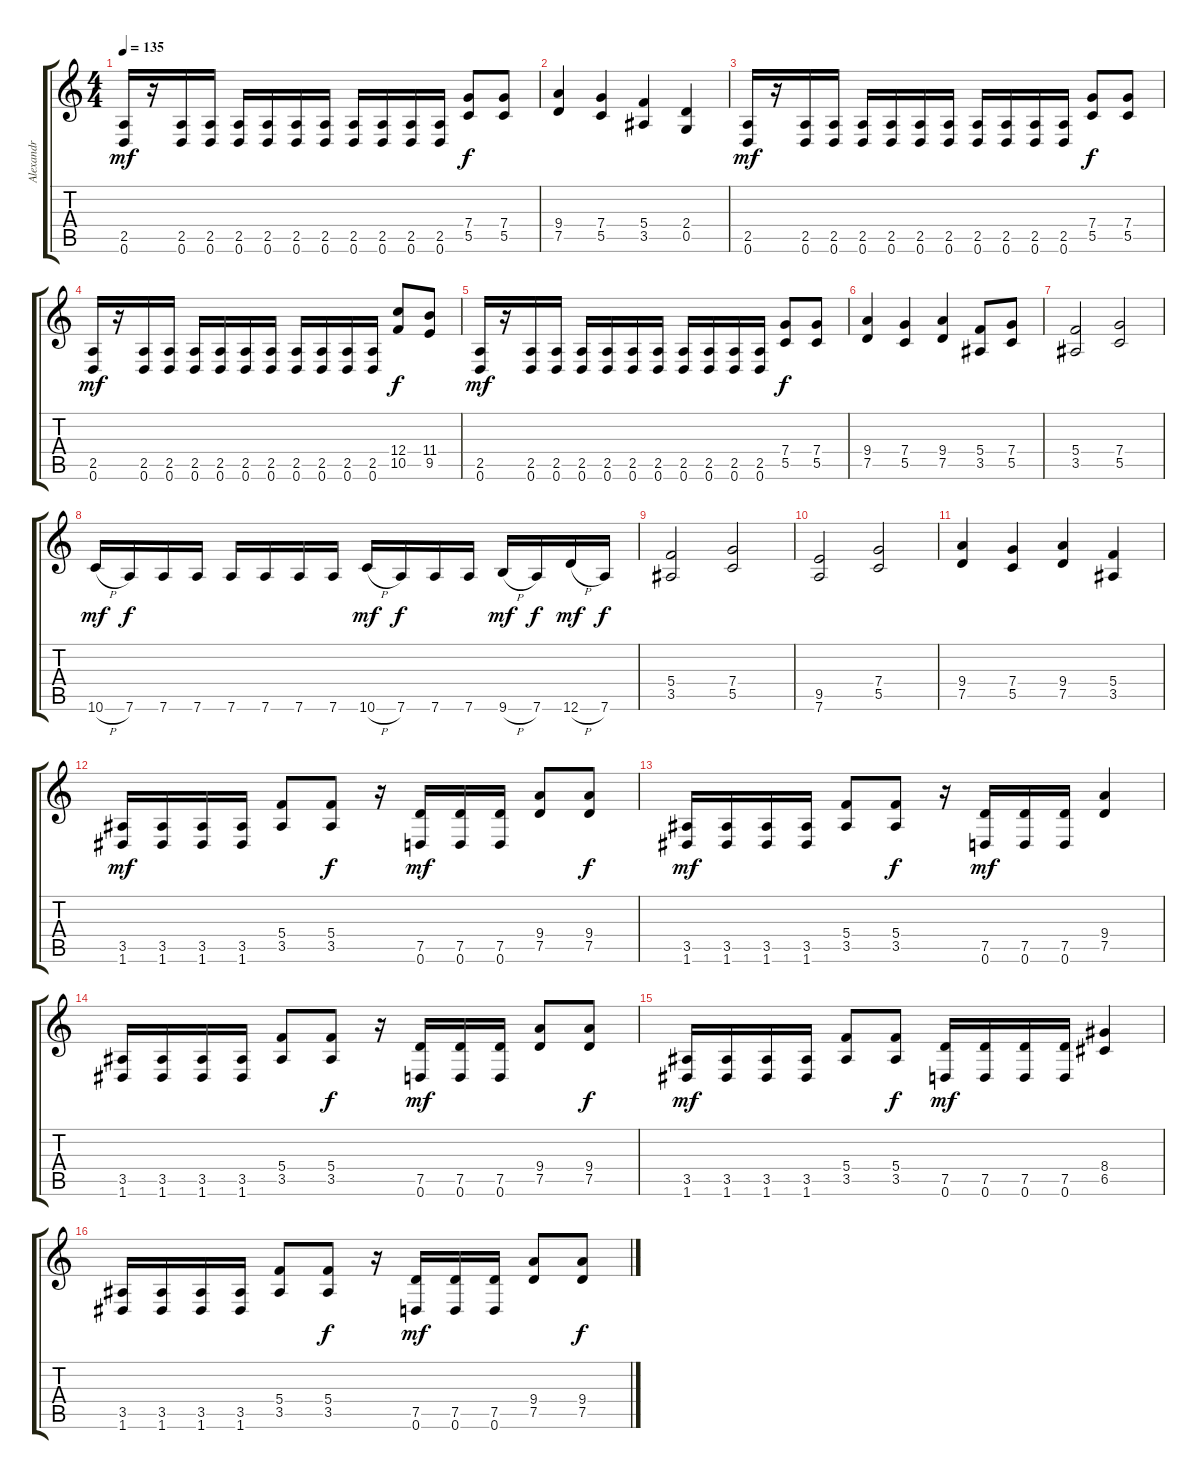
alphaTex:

\track ("Alexandr" "Alexandr") {instrument distortionguitar}
\staff {score tabs}
\tuning (D4 A3 F3 C3 G2 D2) {hide}
\ts (4 4)
\tempo 135
\clef g2
\ks c
(2.5 0.6).16{dy mf} r.16 (2.5 0.6).16 (2.5 0.6).16 (2.5 0.6).16 (2.5 0.6).16 (2.5 0.6).16 (2.5 0.6).16 (2.5 0.6).16 (2.5 0.6).16 (2.5 0.6).16 (2.5 0.6).16 (7.4 5.5).8{dy f} (7.4 5.5).8 |
(9.4 7.5).4 (7.4 5.5).4 (5.4 3.5).4 (2.4 0.5).4 |
(2.5 0.6).16{dy mf} r.16 (2.5 0.6).16 (2.5 0.6).16 (2.5 0.6).16 (2.5 0.6).16 (2.5 0.6).16 (2.5 0.6).16 (2.5 0.6).16 (2.5 0.6).16 (2.5 0.6).16 (2.5 0.6).16 (7.4 5.5).8{dy f} (7.4 5.5).8 |
(2.5 0.6).16{dy mf} r.16 (2.5 0.6).16 (2.5 0.6).16 (2.5 0.6).16 (2.5 0.6).16 (2.5 0.6).16 (2.5 0.6).16 (2.5 0.6).16 (2.5 0.6).16 (2.5 0.6).16 (2.5 0.6).16 (12.4 10.5).8{dy f} (11.4 9.5).8 |
(2.5 0.6).16{dy mf} r.16 (2.5 0.6).16 (2.5 0.6).16 (2.5 0.6).16 (2.5 0.6).16 (2.5 0.6).16 (2.5 0.6).16 (2.5 0.6).16 (2.5 0.6).16 (2.5 0.6).16 (2.5 0.6).16 (7.4 5.5).8{dy f} (7.4 5.5).8 |
(9.4 7.5).4 (7.4 5.5).4 (9.4 7.5).4 (5.4 3.5).8 (7.4 5.5).8 |
(5.4 3.5).2 (7.4 5.5).2 |
10.6{h}.16{dy mf} 7.6.16{dy f} 7.6.16 7.6.16 7.6.16 7.6.16 7.6.16 7.6.16 10.6{h}.16{dy mf} 7.6.16{dy f} 7.6.16 7.6.16 9.6{h}.16{dy mf} 7.6.16{dy f} 12.6{h}.16{dy mf} 7.6.16{dy f} |
(5.4 3.5).2 (7.4 5.5).2 |
(9.5 7.6).2 (7.4 5.5).2 |
(9.4 7.5).4 (7.4 5.5).4 (9.4 7.5).4 (5.4 3.5).4 |
(3.5 1.6).16{dy mf} (3.5 1.6).16 (3.5 1.6).16 (3.5 1.6).16 (5.4 3.5).8 (5.4 3.5).8{dy f} r.16 (7.5 0.6).16{dy mf} (7.5 0.6).16 (7.5 0.6).16 (9.4 7.5).8 (9.4 7.5).8{dy f} |
(3.5 1.6).16{dy mf} (3.5 1.6).16 (3.5 1.6).16 (3.5 1.6).16 (5.4 3.5).8 (5.4 3.5).8{dy f} r.16 (7.5 0.6).16{dy mf} (7.5 0.6).16 (7.5 0.6).16 (9.4 7.5).4 |
(3.5 1.6).16 (3.5 1.6).16 (3.5 1.6).16 (3.5 1.6).16 (5.4 3.5).8 (5.4 3.5).8{dy f} r.16 (7.5 0.6).16{dy mf} (7.5 0.6).16 (7.5 0.6).16 (9.4 7.5).8 (9.4 7.5).8{dy f} |
(3.5 1.6).16{dy mf} (3.5 1.6).16 (3.5 1.6).16 (3.5 1.6).16 (5.4 3.5).8 (5.4 3.5).8{dy f} (7.5 0.6).16{dy mf} (7.5 0.6).16 (7.5 0.6).16 (7.5 0.6).16 (8.4 6.5).4 |
(3.5 1.6).16 (3.5 1.6).16 (3.5 1.6).16 (3.5 1.6).16 (5.4 3.5).8 (5.4 3.5).8{dy f} r.16 (7.5 0.6).16{dy mf} (7.5 0.6).16 (7.5 0.6).16 (9.4 7.5).8 (9.4 7.5).8{dy f}
